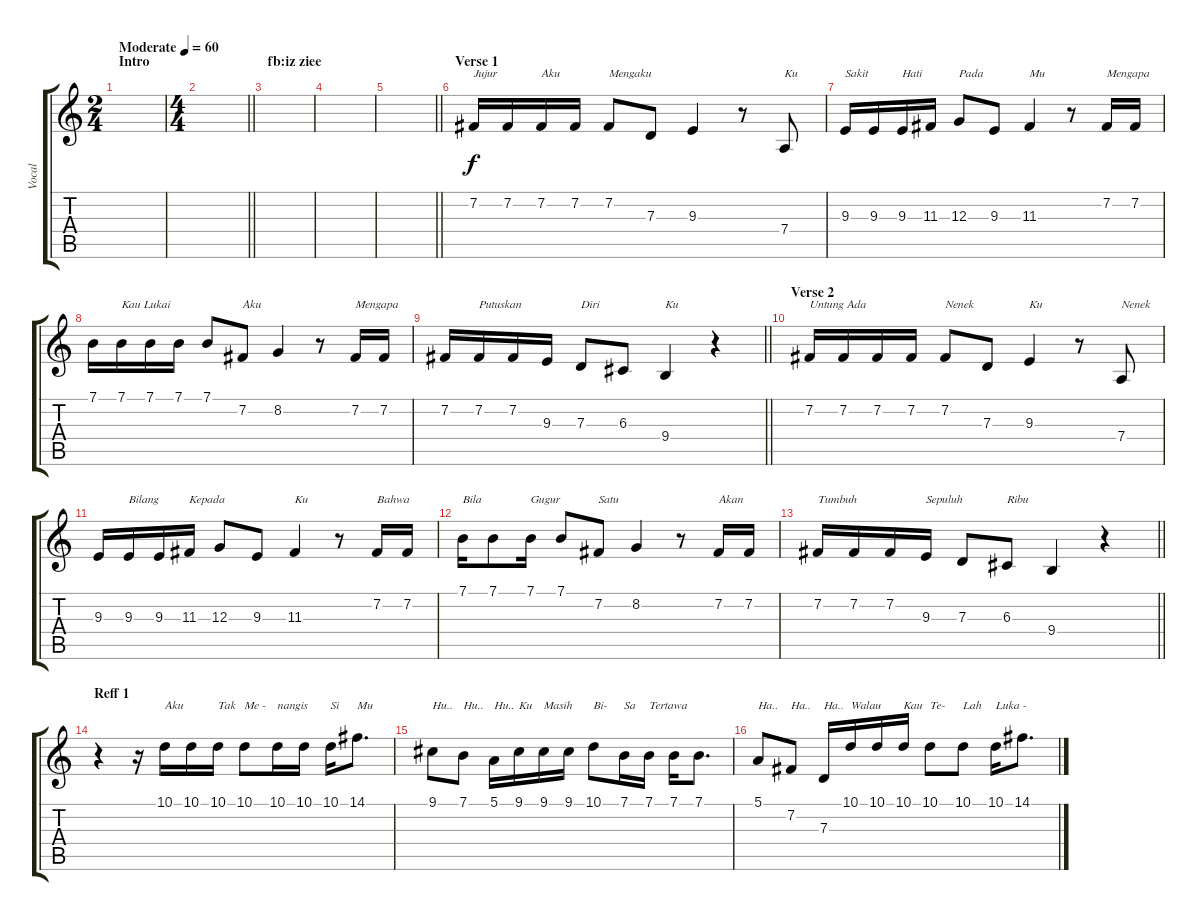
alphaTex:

\track ("Vocal" "Vocal") {instrument lead1square}
\staff {score tabs}
\tuning (E4 B3 G3 D3 A2 E2) {hide}
\ts (2 4)
\section ("" "Intro")
\tempo (60 "Moderate")
\clef g2
\ks c
|
\ts (4 4)
\barLineRight lightlight
|
\section ("" "fb:iz ziee")
|
|
\barLineRight lightlight
|
\section ("" "Verse 1")
7.2.16{txt "Jujur"} 7.2.16 7.2.16{txt "Aku"} 7.2.16 7.2.8{txt "Mengaku"} 7.3.8 9.3.4 r.8 7.4.8{txt "Ku"} |
9.3.16{txt "Sakit"} 9.3.16 9.3.16{txt "Hati"} 11.3.16 12.3.8{txt "Pada"} 9.3.8 11.3.4{txt "Mu"} r.8 7.2.16{txt "Mengapa"} 7.2.16 |
7.1.16 7.1.16{txt "Kau Lukai"} 7.1.16 7.1.16 7.1.8 7.2.8{txt "Aku"} 8.2.4 r.8 7.2.16{txt "Mengapa"} 7.2.16 |
\barLineRight lightlight
7.2.16 7.2.16{txt "Putuskan"} 7.2.16 9.3.16 7.3.8{txt "Diri"} 6.3.8 9.4.4{txt "Ku"} r.4 |
\section ("" "Verse 2")
7.2.16{txt "Untung Ada"} 7.2.16 7.2.16 7.2.16 7.2.8{txt "Nenek"} 7.3.8 9.3.4{txt "Ku"} r.8 7.4.8{txt "Nenek"} |
9.3.16 9.3.16{txt "Bilang"} 9.3.16 11.3.16{txt "Kepada"} 12.3.8 9.3.8 11.3.4{txt "Ku"} r.8 7.2.16{txt "Bahwa"} 7.2.16 |
7.1.16{txt "Bila"} 7.1.8 7.1.16{txt "Gugur"} 7.1.8 7.2.8{txt "Satu"} 8.2.4 r.8 7.2.16{txt "Akan"} 7.2.16 |
\barLineRight lightlight
7.2.16{txt "Tumbuh"} 7.2.16 7.2.16 9.3.16{txt "Sepuluh"} 7.3.8 6.3.8{txt "Ribu"} 9.4.4 r.4 |
\section ("" "Reff 1")
r.4 r.16 10.1.16{txt "Aku"} 10.1.16 10.1.16{txt "Tak"} 10.1.8{txt "Me -"} 10.1.16{txt "nangis"} 10.1.16 10.1.16{txt "Si"} 14.1.8{d txt "Mu"} |
9.1.8{txt "Hu.."} 7.1.8{txt "Hu.."} 5.1.16{txt "Hu.."} 9.1.16{txt "Ku"} 9.1.16{txt "Masih"} 9.1.16 10.1.8{txt "Bi-"} 7.1.16{txt "Sa"} 7.1.16{txt "Tertawa"} 7.1.16 7.1.8{d} |
5.1.8{txt "Ha.."} 7.2.8{txt "Ha.."} 7.3.16{txt "Ha.."} 10.1.16{txt "Walau"} 10.1.16 10.1.16{txt "Kau"} 10.1.8{txt "Te-"} 10.1.8{txt "Lah"} 10.1.16{txt "Luka -"} 14.1.8{d}
